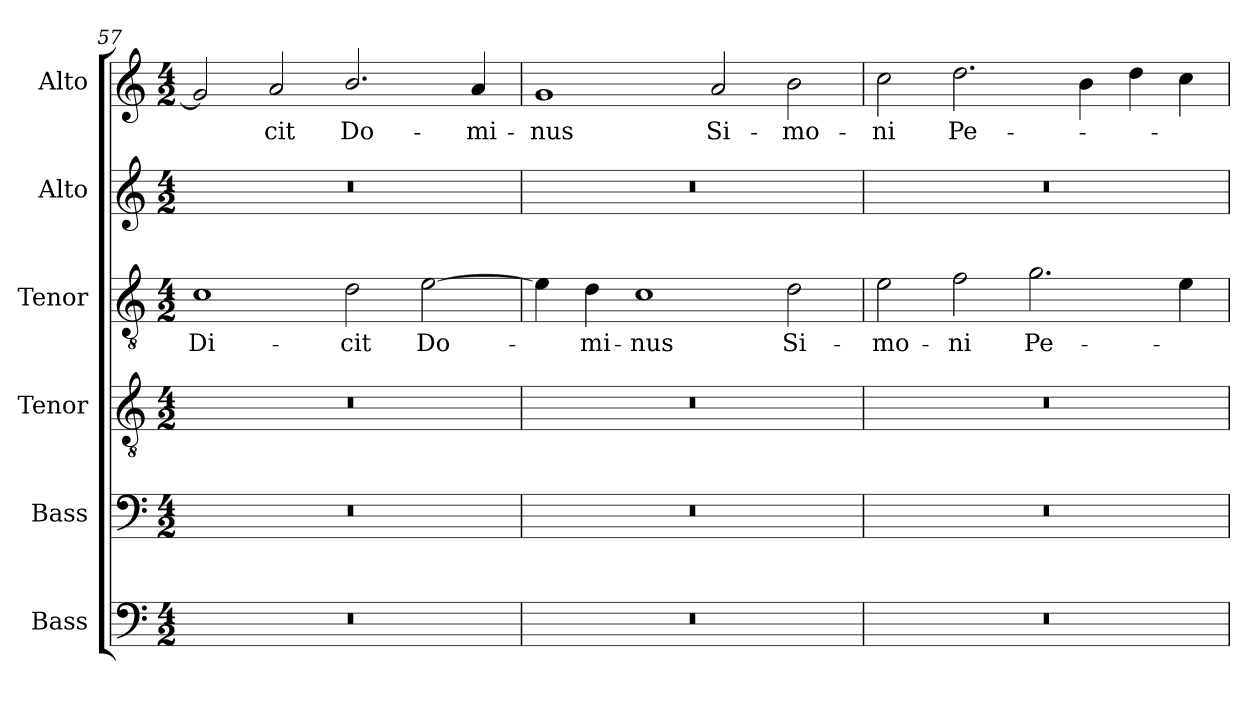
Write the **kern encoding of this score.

**kern	**kern	**kern	**kern	**text	**kern	**kern	**text
*part6	*part5	*part4	*part3	*part3	*part2	*part1	*part1
*staff6	*staff5	*staff4	*staff3	*staff3	*staff2	*staff1	*staff1
*I"Bass	*I"Bass	*I"Tenor	*I"Tenor	*	*I"Alto	*I"Alto	*
*I'B.	*I'B.	*I'T.	*I'T.	*	*I'A.	*I'A.	*
!!LO:PB:g=z
*clefF4	*clefF4	*clefGv2	*clefGv2	*	*clefG2	*clefG2	*
*	*	*ITrd7c12	*ITrd7c12	*	*	*	*
*k[]	*k[]	*k[]	*k[]	*	*k[]	*k[]	*
*C:	*C:	*C:	*C:	*	*C:	*C:	*
*M4/2	*M4/2	*M4/2	*M4/2	*	*M4/2	*M4/2	*
=57	=57	=57	=57	=57	=57	=57	=57
!LO:N:vis=1	!LO:N:vis=1	!LO:N:vis=1	!	!	!	!	!
!	!	!	!	!LO:LY:b:color=#000000	!LO:N:vis=1	!	!
0r	0r	0r	1Ci	Di-	0r	2gi/]	.
!	!	!	!	!	!	!	!LO:LY:b:color=#000000
.	.	.	.	.	.	2ai/	-cit
!	!	!	!	!LO:LY:b:color=#000000	!	!	!
!	!	!	!	!	!	!	!LO:LY:b:color=#000000
.	.	.	2Di\	-cit	.	2.bi/	Do-
!	!	!	!	!LO:LY:b:color=#000000	!	!	!
.	.	.	[2Ei\	Do-	.	.	.
!	!	!	!	!	!	!	!LO:LY:b:color=#000000
.	.	.	.	.	.	4ai/	-mi-
=58	=58	=58	=58	=58	=58	=58	=58
!LO:N:vis=1	!LO:N:vis=1	!LO:N:vis=1	!	!	!LO:N:vis=1	!	!
!	!	!	!	!	!	!	!LO:LY:b:color=#000000
0r	0r	0r	4Ei\]	.	0r	1gi	-nus
!	!	!	!	!LO:LY:b:color=#000000	!	!	!
.	.	.	4Di\	-mi-	.	.	.
!	!	!	!	!LO:LY:b:color=#000000	!	!	!
.	.	.	1Ci	-nus	.	.	.
!	!	!	!	!	!	!	!LO:LY:b:color=#000000
.	.	.	.	.	.	2ai/	Si-
!	!	!	!	!LO:LY:b:color=#000000	!	!	!
!	!	!	!	!	!	!	!LO:LY:b:color=#000000
.	.	.	2Di\	Si-	.	2bi\	-mo-
=59	=59	=59	=59	=59	=59	=59	=59
!LO:N:vis=1	!LO:N:vis=1	!LO:N:vis=1	!	!	!	!	!
!	!	!	!	!LO:LY:b:color=#000000	!LO:N:vis=1	!	!
!	!	!	!	!	!	!	!LO:LY:b:color=#000000
0r	0r	0r	2Ei\	-mo-	0r	2cci\	-ni
!	!	!	!	!LO:LY:b:color=#000000	!	!	!
!	!	!	!	!	!	!	!LO:LY:b:color=#000000
.	.	.	2Fi\	-ni	.	2.ddi\	Pe-
!	!	!	!	!LO:LY:b:color=#000000	!	!	!
.	.	.	2.Gi\	Pe-	.	.	.
.	.	.	.	.	.	4bi\	.
.	.	.	.	.	.	4ddi\	.
.	.	.	4Ei\	.	.	4cci\	.
=	=	=	=	=	=	=	=
*-	*-	*-	*-	*-	*-	*-	*-
